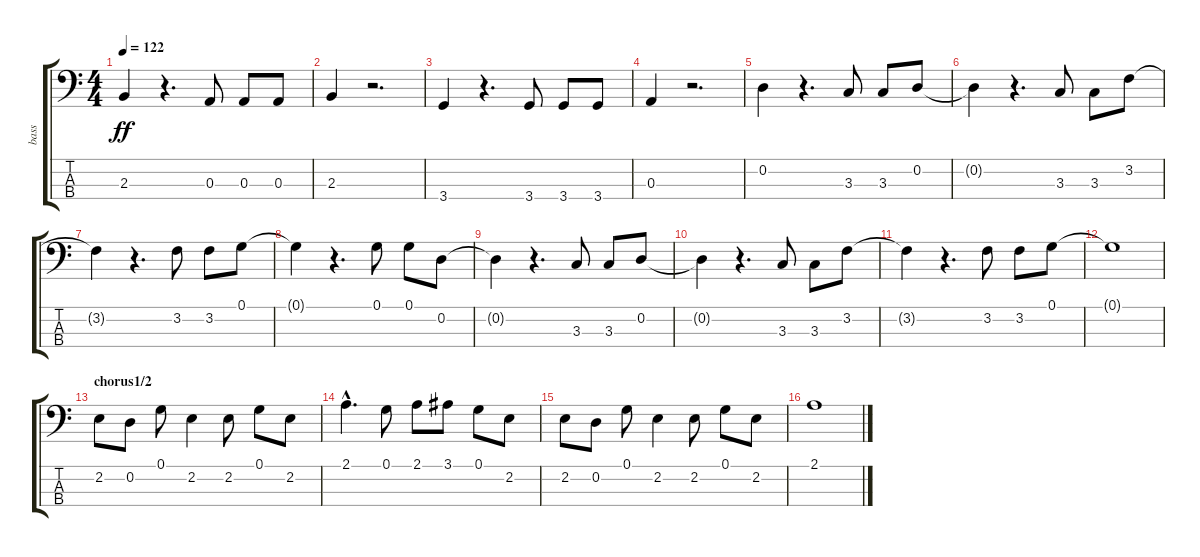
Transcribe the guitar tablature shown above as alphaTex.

\track ("bass" "bass") {instrument electricbassfinger}
\staff {score tabs}
\tuning (G2 D2 A1 E1) {hide}
\ts (4 4)
\tempo 122
\clef f4
\ks c
2.3.4{dy ff} r.4{d} 0.3.8 0.3.8 0.3.8 |
2.3.4 r.2{d} |
3.4.4 r.4{d} 3.4.8 3.4.8 3.4.8 |
0.3.4 r.2{d} |
0.2.4 r.4{d} 3.3.8 3.3.8 0.2.8 |
0.2{t}.4 r.4{d} 3.3.8 3.3.8 3.2.8 |
3.2{t}.4 r.4{d} 3.2.8 3.2.8 0.1.8 |
0.1{t}.4 r.4{d} 0.1.8 0.1.8 0.2.8 |
0.2{t}.4 r.4{d} 3.3.8 3.3.8 0.2.8 |
0.2{t}.4 r.4{d} 3.3.8 3.3.8 3.2.8 |
3.2{t}.4 r.4{d} 3.2.8 3.2.8 0.1.8 |
0.1{t}.1 |
\section ("" "chorus1/2")
2.2.8 0.2.8 0.1.8 2.2.4 2.2.8 0.1.8 2.2.8 |
2.1{hac}.4{d} 0.1.8 2.1.8 3.1.8 0.1.8 2.2.8 |
2.2.8 0.2.8 0.1.8 2.2.4 2.2.8 0.1.8 2.2.8 |
2.1.1
